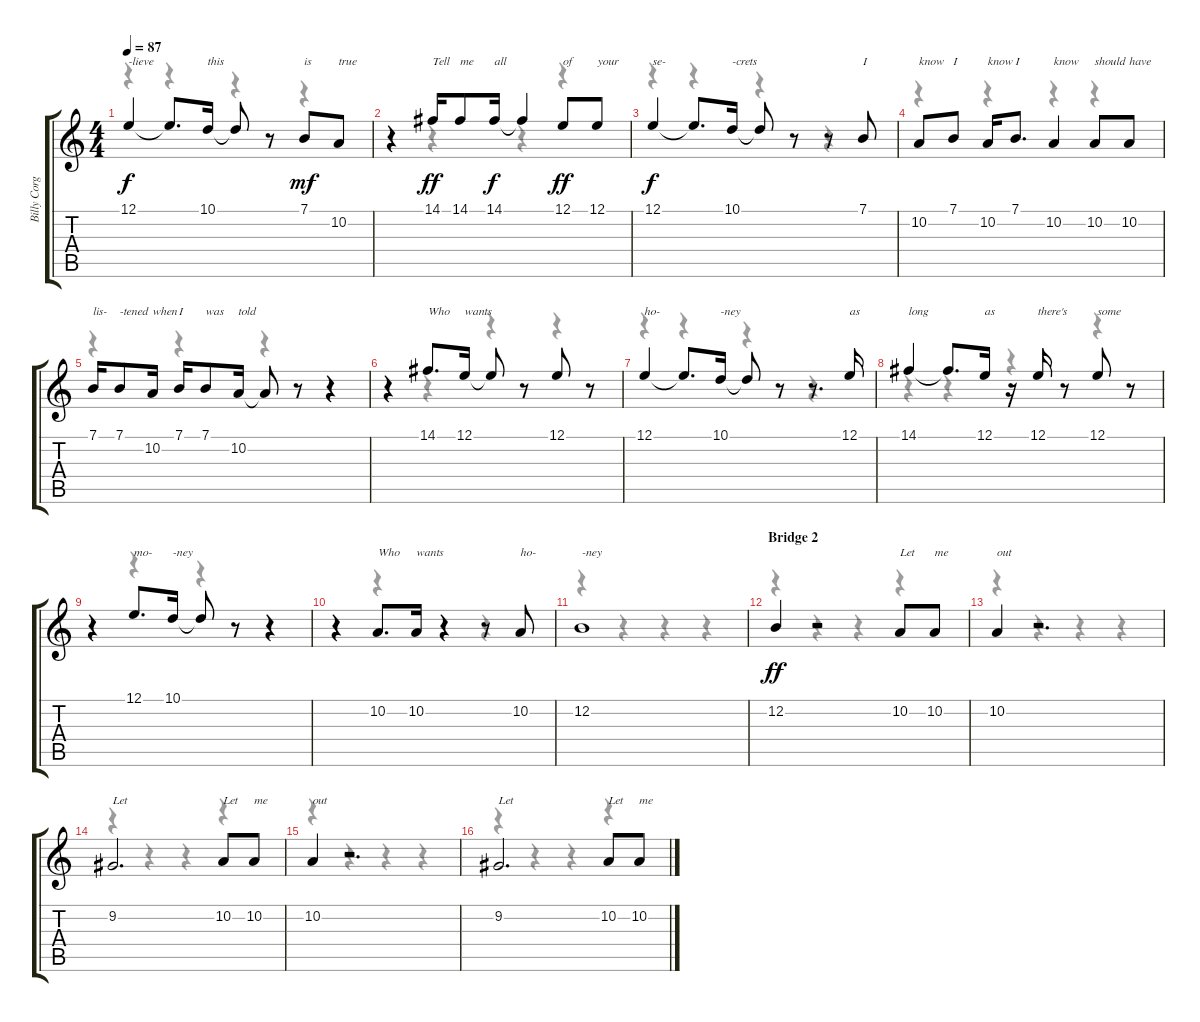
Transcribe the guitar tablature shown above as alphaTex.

\track ("Billy Corgan - Vocals" "Billy Corg") {instrument steeldrums}
\staff {score tabs}
\tuning (E4 B3 G3 D3 A2 E2) {hide}
\voice
\ts (4 4)
\tempo 87
\clef g2
\ks c
12.1.4{txt "-lieve" dy f} 12.1{t}.8{d} 10.1.16{txt "this"} 10.1{t}.8 r.8 7.1.8{txt "is" dy mf} 10.2.8{txt "true"} |
r.4 14.1.16{txt "Tell" dy ff} 14.1.8{txt "me"} 14.1.16{txt "all" dy f} 14.1{t}.4 12.1.8{txt "of" dy ff} 12.1.8{txt "your"} |
12.1.4{txt "se-" dy f} 12.1{t}.8{d} 10.1.16{txt "-crets"} 10.1{t}.8 r.8 r.8 7.1.8{txt "I"} |
10.2.8{txt "know"} 7.1.8{txt "I"} 10.2.16{txt "know"} 7.1.8{d txt "I"} 10.2.4{txt "know"} 10.2.8{txt "should"} 10.2.8{txt "have"} |
7.1.16{txt "lis-"} 7.1.8{txt "-tened"} 10.2.16{txt "when"} 7.1.16{txt "I"} 7.1.8{txt "was"} 10.2.16{txt "told"} 10.2{t}.8 r.8 r.4 |
r.4 14.1.8{d txt "Who"} 12.1.16{txt "wants"} 12.1{t}.8 r.8 12.1.8 r.8 |
12.1.4{txt "ho-"} 12.1{t}.8{d} 10.1.16{txt "-ney"} 10.1{t}.8 r.8 r.8{d} 12.1.16{txt "as"} |
14.1.4{txt "long"} 14.1{t}.8{d} 12.1.16{txt "as"} r.16 12.1.16{txt "there's"} r.8 12.1.8{txt "some"} r.8 |
r.4 12.1.8{d txt "mo-"} 10.1.16{txt "-ney"} 10.1{t}.8 r.8 r.4 |
r.4 10.2.8{d txt "Who"} 10.2.16{txt "wants"} r.4 r.8 10.2.8{txt "ho-"} |
12.2.1{txt "-ney"} |
\section ("" "Bridge 2")
12.2.4{dy ff} r.2 10.2.8{txt "Let"} 10.2.8{txt "me"} |
10.2.4{txt "out"} r.2{d} |
9.2.2{d txt "Let"} 10.2.8{txt "Let"} 10.2.8{txt "me"} |
10.2.4{txt "out"} r.2{d} |
9.2.2{d txt "Let"} 10.2.8{txt "Let"} 10.2.8{txt "me"}
\voice
\clef g2
\ottava regular
\simile none
\ks c
r.4{dy f} r.4 r.4 r.4 |
r.4 r.4 r.4 r.4 |
r.4 r.4 r.4 r.4 |
r.4 r.4 r.4 r.4 |
r.4 r.4 r.4 r.4 |
r.4 r.4 r.4 r.4 |
r.4 r.4 r.4 r.4 |
r.4 r.4 r.4 r.4 |
r.4 r.4 r.4 r.4 |
r.4 r.4 r.4 r.4 |
r.4 r.4 r.4 r.4 |
r.4 r.4 r.4 r.4 |
r.4 r.4 r.4 r.4 |
r.4 r.4 r.4 r.4 |
r.4 r.4 r.4 r.4 |
r.4 r.4 r.4 r.4
